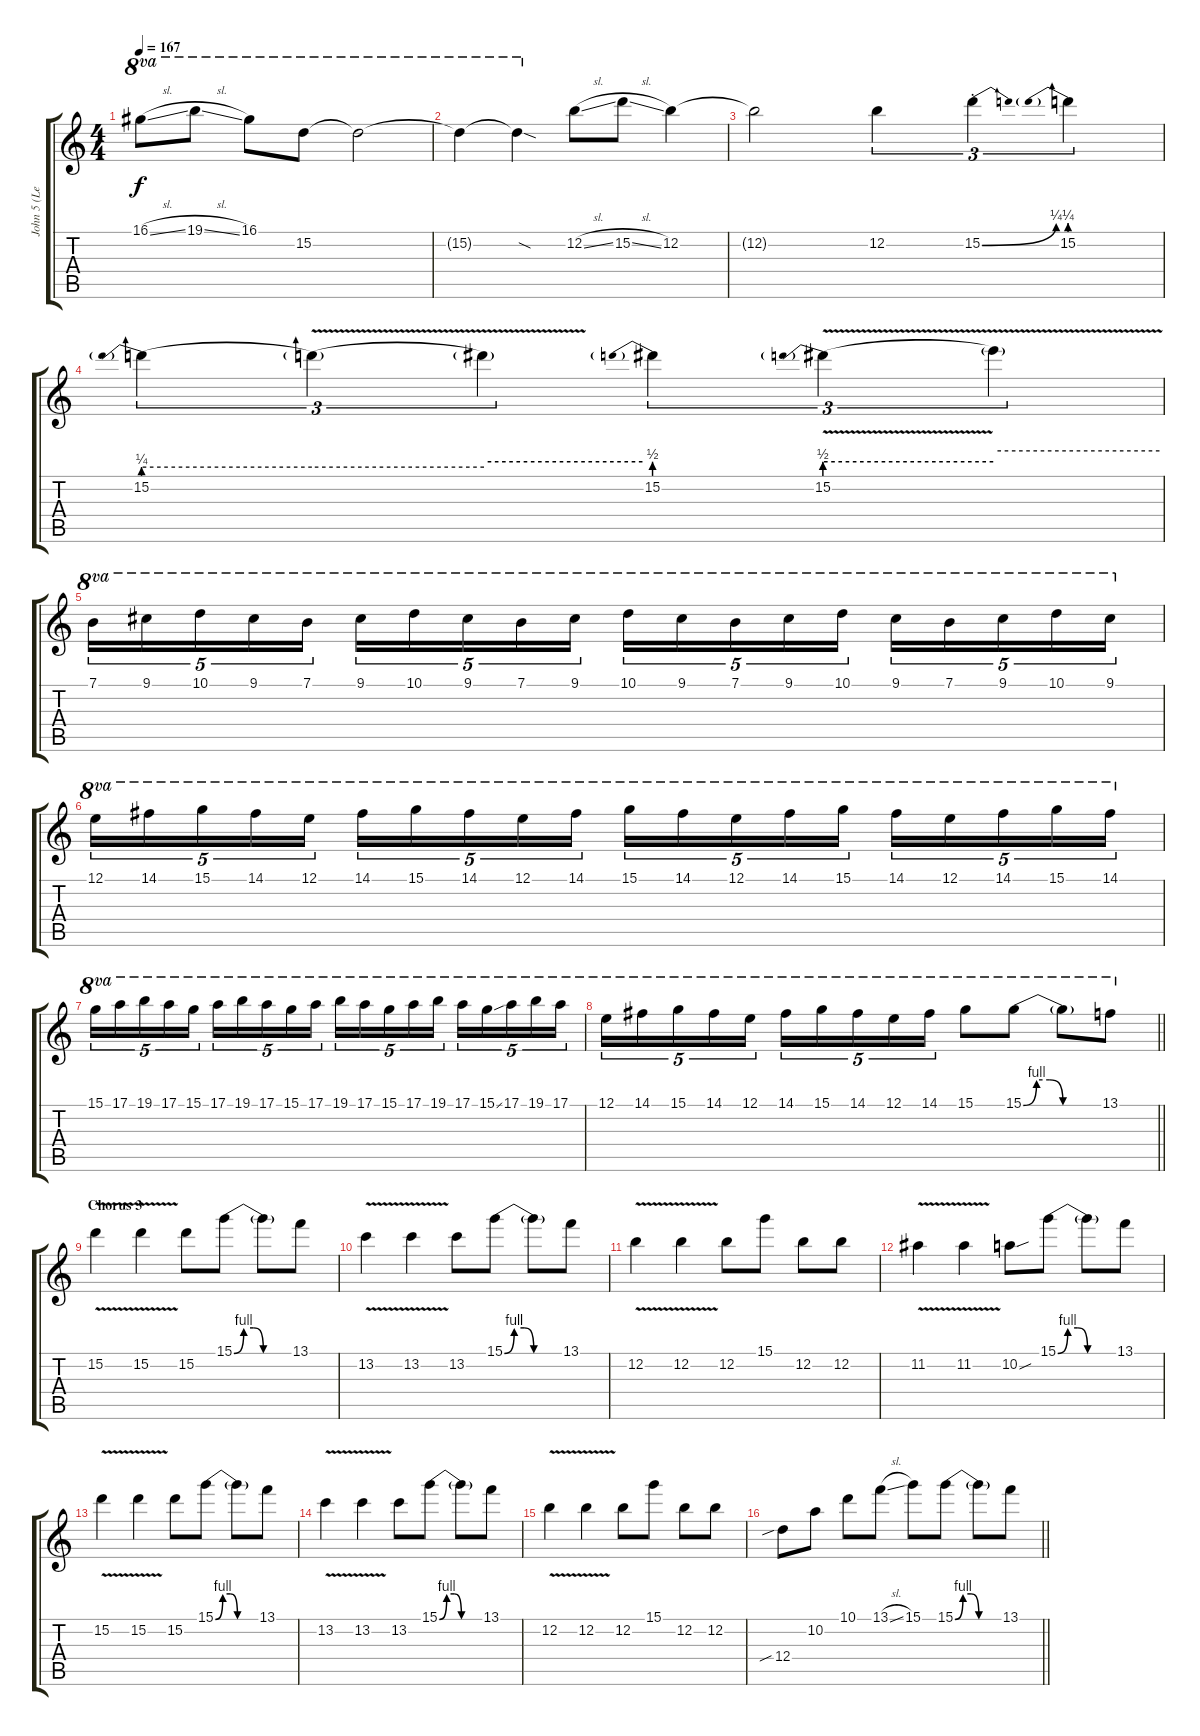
\track ("John 5 (Lead)" "John 5 (Le") {instrument distortionguitar}
\staff {score tabs}
\tuning (E4 B3 G3 D3 A2 D2) {hide}
\ts (4 4)
\tempo 167
\clef g2
\ks c
16.1{sl}.8{ot 8va dy f} 19.1{sl}.8{ot 8va} 16.1.8{ot 8va} 15.2.8{ot 8va} 15.2{t}.2{ot 8va} |
15.2{t}.4{ot 8va} 15.2{sod t}.4{ot 8va} 12.2{sl}.8 15.2{sl}.8 12.2.4 |
12.2{t}.2 12.2.4{tu (3 2)} 15.2{be (bend 0 0 60 1) st}.4{tu (3 2)} 15.2{be (prebend 0 1 60 1)}.4{tu (3 2)} |
15.2{be (prebend 0 1 60 1)}.4{tu (3 2)} 15.2{be (hold 0 1 60 1) v t}.4{tu (3 2)} 15.2{be (hold 0 2 60 2) v t}.4{tu (3 2)} 15.2{be (prebend 0 2 60 2)}.4{tu (3 2)} 15.2{be (prebend 0 2 60 2) v}.4{tu (3 2)} 15.2{be (hold 0 4 60 4) v t}.4{tu (3 2)} |
7.1.16{tu (5 4) ot 8va} 9.1.16{tu (5 4) ot 8va} 10.1.16{tu (5 4) ot 8va} 9.1.16{tu (5 4) ot 8va} 7.1.16{tu (5 4) ot 8va} 9.1.16{tu (5 4) ot 8va} 10.1.16{tu (5 4) ot 8va} 9.1.16{tu (5 4) ot 8va} 7.1.16{tu (5 4) ot 8va} 9.1.16{tu (5 4) ot 8va} 10.1.16{tu (5 4) ot 8va} 9.1.16{tu (5 4) ot 8va} 7.1.16{tu (5 4) ot 8va} 9.1.16{tu (5 4) ot 8va} 10.1.16{tu (5 4) ot 8va} 9.1.16{tu (5 4) ot 8va} 7.1.16{tu (5 4) ot 8va} 9.1.16{tu (5 4) ot 8va} 10.1.16{tu (5 4) ot 8va} 9.1.16{tu (5 4) ot 8va} |
12.1.16{tu (5 4) ot 8va} 14.1.16{tu (5 4) ot 8va} 15.1.16{tu (5 4) ot 8va} 14.1.16{tu (5 4) ot 8va} 12.1.16{tu (5 4) ot 8va} 14.1.16{tu (5 4) ot 8va} 15.1.16{tu (5 4) ot 8va} 14.1.16{tu (5 4) ot 8va} 12.1.16{tu (5 4) ot 8va} 14.1.16{tu (5 4) ot 8va} 15.1.16{tu (5 4) ot 8va} 14.1.16{tu (5 4) ot 8va} 12.1.16{tu (5 4) ot 8va} 14.1.16{tu (5 4) ot 8va} 15.1.16{tu (5 4) ot 8va} 14.1.16{tu (5 4) ot 8va} 12.1.16{tu (5 4) ot 8va} 14.1.16{tu (5 4) ot 8va} 15.1.16{tu (5 4) ot 8va} 14.1.16{tu (5 4) ot 8va} |
15.1.16{tu (5 4) ot 8va} 17.1.16{tu (5 4) ot 8va} 19.1.16{tu (5 4) ot 8va} 17.1.16{tu (5 4) ot 8va} 15.1.16{tu (5 4) ot 8va} 17.1.16{tu (5 4) ot 8va} 19.1.16{tu (5 4) ot 8va} 17.1.16{tu (5 4) ot 8va} 15.1.16{tu (5 4) ot 8va} 17.1.16{tu (5 4) ot 8va} 19.1.16{tu (5 4) ot 8va} 17.1.16{tu (5 4) ot 8va} 15.1.16{tu (5 4) ot 8va} 17.1.16{tu (5 4) ot 8va} 19.1.16{tu (5 4) ot 8va} 17.1.16{tu (5 4) ot 8va} 15.1{ss}.16{tu (5 4) ot 8va} 17.1.16{tu (5 4) ot 8va} 19.1.16{tu (5 4) ot 8va} 17.1.16{tu (5 4) ot 8va} |
\barLineRight lightlight
12.1.16{tu (5 4) ot 8va} 14.1.16{tu (5 4) ot 8va} 15.1.16{tu (5 4) ot 8va} 14.1.16{tu (5 4) ot 8va} 12.1.16{tu (5 4) ot 8va} 14.1.16{tu (5 4) ot 8va} 15.1.16{tu (5 4) ot 8va} 14.1.16{tu (5 4) ot 8va} 12.1.16{tu (5 4) ot 8va} 14.1.16{tu (5 4) ot 8va} 15.1.8{ot 8va} 15.1{be (custom 0 0 10 4 20 4 30 0 60 0)}.8{ot 8va} 15.1{t}.8{ot 8va} 13.1.8{ot 8va} |
\section ("" "Chorus 3")
15.2{v}.4 15.2{v}.4 15.2.8 15.1{be (custom 0 0 10 4 20 4 30 0 60 0)}.8 15.1{t}.8 13.1.8 |
13.2{v}.4 13.2{v}.4 13.2.8 15.1{be (custom 0 0 10 4 20 4 30 0 60 0)}.8 15.1{t}.8 13.1.8 |
12.2{v}.4 12.2{v}.4 12.2.8 15.1.8 12.2.8 12.2.8 |
11.2{v}.4 11.2{v}.4 10.2{sou}.8 15.1{be (custom 0 0 10 4 20 4 30 0 60 0)}.8 15.1{t}.8 13.1.8 |
15.2{v}.4 15.2{v}.4 15.2.8 15.1{be (custom 0 0 10 4 20 4 30 0 60 0)}.8 15.1{t}.8 13.1.8 |
13.2{v}.4 13.2{v}.4 13.2.8 15.1{be (custom 0 0 10 4 20 4 30 0 60 0)}.8 15.1{t}.8 13.1.8 |
12.2{v}.4 12.2{v}.4 12.2.8 15.1.8 12.2.8 12.2.8 |
\barLineRight lightlight
12.4{sib}.8 10.2.8 10.1.8 13.1{sl}.8 15.1.8 15.1{be (custom 0 0 10 4 20 4 30 0 60 0)}.8 15.1{t}.8 13.1.8
